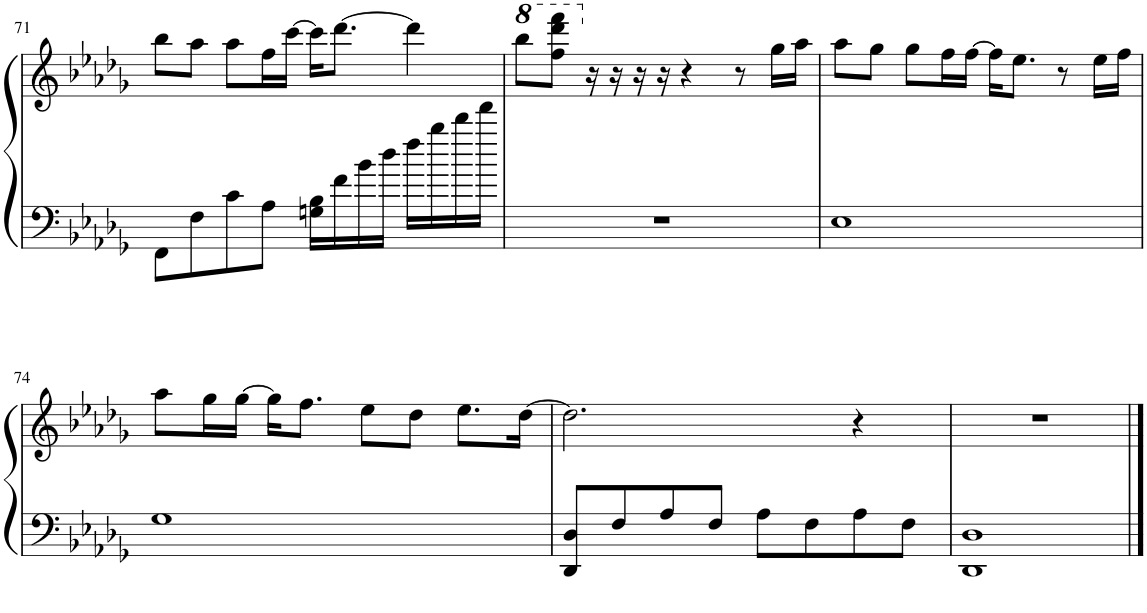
**kern	**kern
*part1	*part1
*staff2	*staff1
*I"Piano	*
*I'Pno.	*
!!LO:PB:g=z
*clefF4	*clefG2
*k[b-e-a-d-g-]	*k[b-e-a-d-g-]
*M4/4	*M4/4
=71	=71
8FF\L	8bb-\L
8F\	8aa-\J
8c\	8aa-\L
8A-\J	16ff\L
.	[16ccc\JJ
16Gn\ 16B-\LL	16ccc\KL]
16f\	[8.ddd-\J
16b-\	.
16dd-\JJ	.
16ff\LL	4ddd-\]
16bb-\	.
16ddd-\	.
16fff\JJ	.
=72	=72
*	*8va
1r	8bbb-\L
.	8fff\ 8dddd-\ 8ffff\J
*	*X8va
.	16r
.	16r
.	16r
.	16r
.	4r
.	8r
.	16gg-\LL
.	16aa-\JJ
=73	=73
1E-	8aa-\L
.	8gg-\J
.	8gg-\L
.	16ff\L
.	[16ff\JJ
.	16ff\KL]
.	8.ee-\J
.	8r
.	16ee-\LL
.	16ff\JJ
!!LO:LB:g=z
=74	=74
1G-	8aa-\L
.	16gg-\L
.	[16gg-\JJ
.	16gg-\KL]
.	8.ff\J
.	8ee-\L
.	8dd-\J
.	8.ee-\L
.	[16dd-\Jk
=75	=75
8DD-/ 8D-/L	2.dd-\]
8F/	.
8A-/	.
8F/J	.
8A-\L	.
8F\	.
8A-\	4r
8F\J	.
=76	=76
1DD- 1D-	1r
==	==
*-	*-
